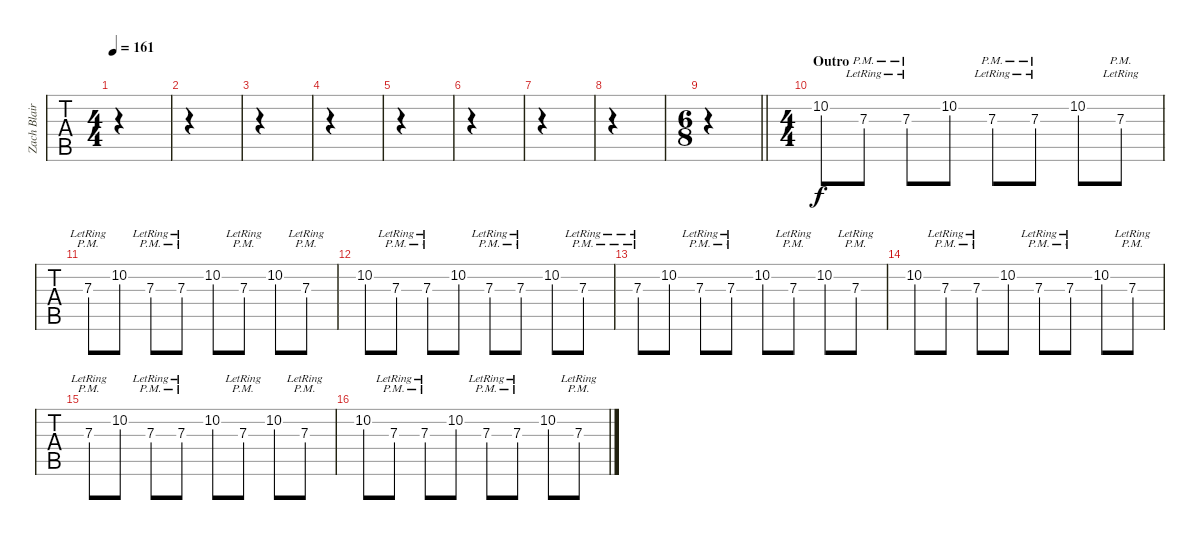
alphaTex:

\track ("Zach Blair - Guitar One" "Zach Blair") {instrument distortionguitar}
\staff {tabs}
\tuning (Eb4 Bb3 Gb3 Db3 Ab2 Eb2) {hide}
\ts (4 4)
\tempo 161
\clef g2
\ks db
|
|
|
|
|
|
|
|
\ts (6 8)
\barLineRight lightlight
|
\ts (4 4)
\section ("" "Outro")
10.2.8{volume 6} 7.3{pm lr}.8 7.3{pm lr}.8 10.2.8 7.3{pm lr}.8 7.3{pm lr}.8 10.2.8 7.3{pm lr}.8 |
7.3{pm lr}.8 10.2.8 7.3{pm lr}.8 7.3{pm lr}.8 10.2.8 7.3{pm lr}.8 10.2.8 7.3{pm lr}.8 |
10.2.8 7.3{pm lr}.8 7.3{pm lr}.8 10.2.8 7.3{pm lr}.8 7.3{pm lr}.8 10.2.8 7.3{pm lr}.8 |
7.3{pm lr}.8 10.2.8 7.3{pm lr}.8 7.3{pm lr}.8 10.2.8 7.3{pm lr}.8 10.2.8 7.3{pm lr}.8 |
10.2.8 7.3{pm lr}.8 7.3{pm lr}.8 10.2.8 7.3{pm lr}.8 7.3{pm lr}.8 10.2.8 7.3{pm lr}.8 |
7.3{pm lr}.8 10.2.8 7.3{pm lr}.8 7.3{pm lr}.8 10.2.8 7.3{pm lr}.8 10.2.8 7.3{pm lr}.8 |
10.2.8{volume 4} 7.3{pm lr}.8 7.3{pm lr}.8 10.2.8 7.3{pm lr}.8 7.3{pm lr}.8 10.2.8 7.3{pm lr}.8
